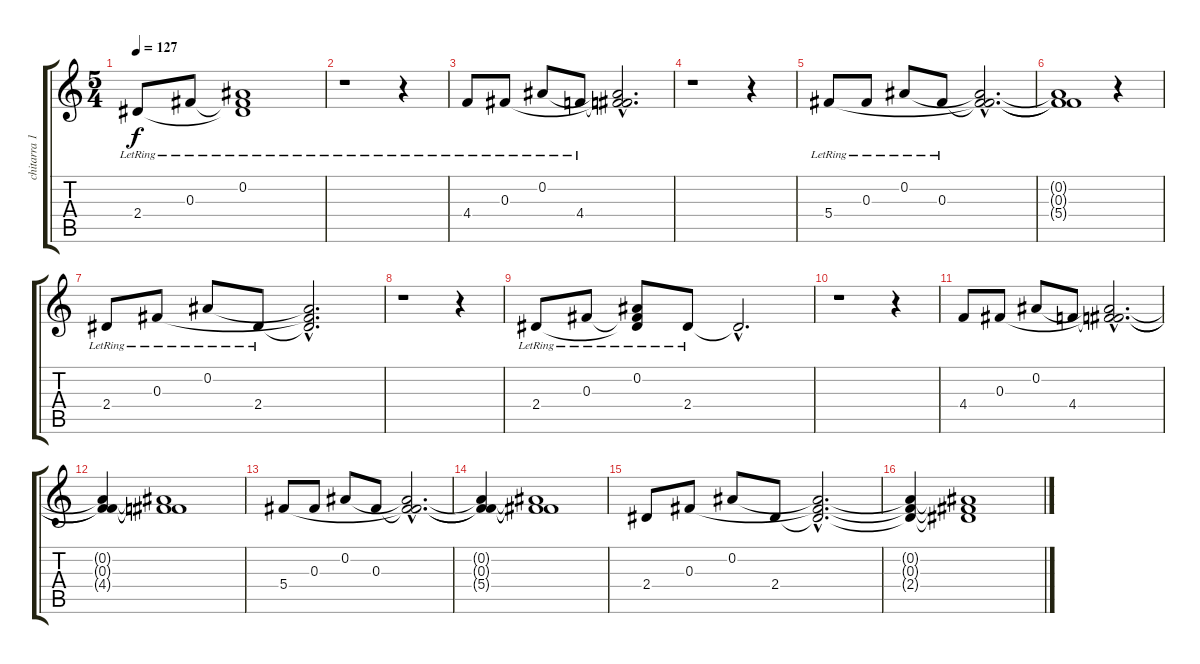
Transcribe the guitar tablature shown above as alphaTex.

\track ("chitarra 1" "chitarra 1") {instrument electricguitarmuted}
\staff {score tabs}
\tuning (Eb4 Bb3 Gb3 Db3 Ab2 Eb2) {hide}
\ts (5 4)
\tempo 127
\clef g2
\ks c
2.4{lr}.8{dy f instrument electricguitarclean} 0.3{lr}.8 (0.2{lr} 0.3{t} 2.4{t}).1 |
r.1 r.4 |
4.4{lr}.8 0.3{lr}.8 0.2{lr}.8 4.4{lr}.8 (0.2{hac t} 0.3{hac t} 4.4{hac t}).2{d} |
r.1 r.4 |
5.4{lr}.8 0.3{lr}.8 0.2{lr}.8 0.3{lr}.8 (0.2{hac t} 0.3{hac t} 5.4{hac t}).2{d} |
(0.2{t} 0.3{t} 5.4{t}).1 r.4 |
2.4{lr}.8 0.3{lr}.8 0.2{lr}.8 2.4{lr}.8 (0.2{hac t} 0.3{hac t} 2.4{hac t}).2{d} |
r.1 r.4 |
2.4{lr}.8 0.3{lr}.8 (0.2{lr} 0.3{t} 2.4{t}).8 2.4{lr}.8 2.4{hac t}.2{d} |
r.1 r.4 |
4.4.8 0.3.8 0.2.8 4.4.8 (0.2{hac t} 0.3{hac t} 4.4{hac t}).2{d} |
(0.2{t} 0.3{t} 4.4{t}).4 (0.2{t} 0.3{t} 4.4{t}).1 |
5.4.8 0.3.8 0.2.8 0.3.8 (0.2{hac t} 0.3{hac t} 5.4{hac t}).2{d} |
(0.2{t} 0.3{t} 5.4{t}).4 (0.2{t} 0.3{t} 5.4{t}).1 |
2.4.8 0.3.8 0.2.8 2.4.8 (0.2{hac t} 0.3{hac t} 2.4{hac t}).2{d} |
(0.2{t} 0.3{t} 2.4{t}).4 (0.2{t} 0.3{t} 2.4{t}).1
